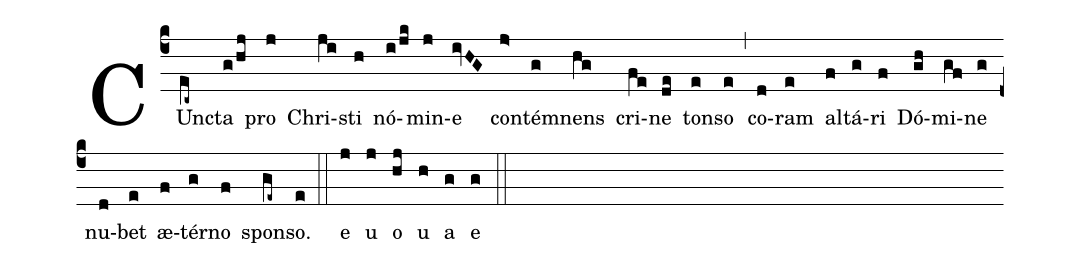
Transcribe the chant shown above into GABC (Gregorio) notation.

%%
(c4)
CUn(ec~)cta(g/hj) pro(j) Chri(ji)sti(h) nó(i/jk)min(j)e(ivHG) con(j>)tém(g)nens(hg) cri(fe)ne(de) ton(e)so(e) (,)
co(d)ram(e) al(f)tá(g)ri(f) Dó(gh)mi(gf)ne(g) nu(d)bet(e) æ(f)tér(g)no(f) spon(ge~)so.(e) (::)
e(j) u(j) o(hj) u(h) a(g) e(g) (::)
